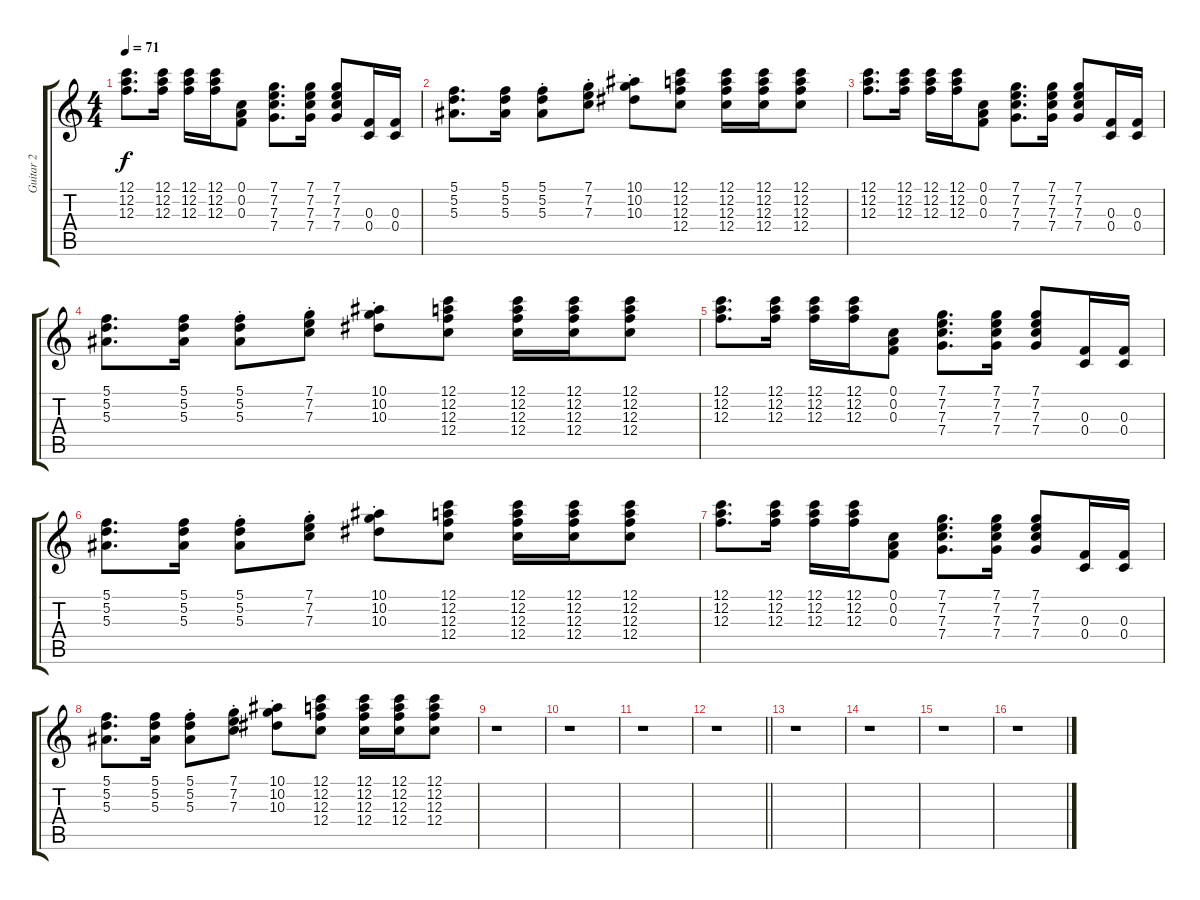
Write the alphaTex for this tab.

\track ("Guitar 2" "Guitar 2") {instrument distortionguitar}
\staff {score tabs}
\tuning (C4 A3 F3 C3 F2 C2) {hide}
\ts (4 4)
\tempo 71
\clef g2
\ks c
(12.1 12.2 12.3).8{d dy f} (12.1 12.2 12.3).16 (12.1 12.2 12.3).16 (12.1 12.2 12.3).16 (0.1 0.2 0.3).8 (7.1 7.2 7.3 7.4).8{d} (7.1 7.2 7.3 7.4).16 (7.1 7.2 7.3 7.4).8 (0.3 0.4).16 (0.3 0.4).16 |
(5.1 5.2 5.3).8{d} (5.1 5.2 5.3).16 (5.1{st} 5.2{st} 5.3{st}).8 (7.1{st} 7.2{st} 7.3{st}).8 (10.1{st} 10.2{st} 10.3{st}).8 (12.1 12.2 12.3 12.4).8 (12.1 12.2 12.3 12.4).16 (12.1 12.2 12.3 12.4).16 (12.1 12.2 12.3 12.4).8 |
(12.1 12.2 12.3).8{d} (12.1 12.2 12.3).16 (12.1 12.2 12.3).16 (12.1 12.2 12.3).16 (0.1 0.2 0.3).8 (7.1 7.2 7.3 7.4).8{d} (7.1 7.2 7.3 7.4).16 (7.1 7.2 7.3 7.4).8 (0.3 0.4).16 (0.3 0.4).16 |
(5.1 5.2 5.3).8{d} (5.1 5.2 5.3).16 (5.1{st} 5.2{st} 5.3{st}).8 (7.1{st} 7.2{st} 7.3{st}).8 (10.1{st} 10.2{st} 10.3{st}).8 (12.1 12.2 12.3 12.4).8 (12.1 12.2 12.3 12.4).16 (12.1 12.2 12.3 12.4).16 (12.1 12.2 12.3 12.4).8 |
(12.1 12.2 12.3).8{d} (12.1 12.2 12.3).16 (12.1 12.2 12.3).16 (12.1 12.2 12.3).16 (0.1 0.2 0.3).8 (7.1 7.2 7.3 7.4).8{d} (7.1 7.2 7.3 7.4).16 (7.1 7.2 7.3 7.4).8 (0.3 0.4).16 (0.3 0.4).16 |
(5.1 5.2 5.3).8{d} (5.1 5.2 5.3).16 (5.1{st} 5.2{st} 5.3{st}).8 (7.1{st} 7.2{st} 7.3{st}).8 (10.1{st} 10.2{st} 10.3{st}).8 (12.1 12.2 12.3 12.4).8 (12.1 12.2 12.3 12.4).16 (12.1 12.2 12.3 12.4).16 (12.1 12.2 12.3 12.4).8 |
(12.1 12.2 12.3).8{d} (12.1 12.2 12.3).16 (12.1 12.2 12.3).16 (12.1 12.2 12.3).16 (0.1 0.2 0.3).8 (7.1 7.2 7.3 7.4).8{d} (7.1 7.2 7.3 7.4).16 (7.1 7.2 7.3 7.4).8 (0.3 0.4).16 (0.3 0.4).16 |
(5.1 5.2 5.3).8{d} (5.1 5.2 5.3).16 (5.1{st} 5.2{st} 5.3{st}).8 (7.1{st} 7.2{st} 7.3{st}).8 (10.1{st} 10.2{st} 10.3{st}).8 (12.1 12.2 12.3 12.4).8 (12.1 12.2 12.3 12.4).16 (12.1 12.2 12.3 12.4).16 (12.1 12.2 12.3 12.4).8 |
r.1 |
r.1 |
r.1 |
\barLineRight lightlight
r.1 |
r.1 |
r.1 |
r.1 |
r.1
